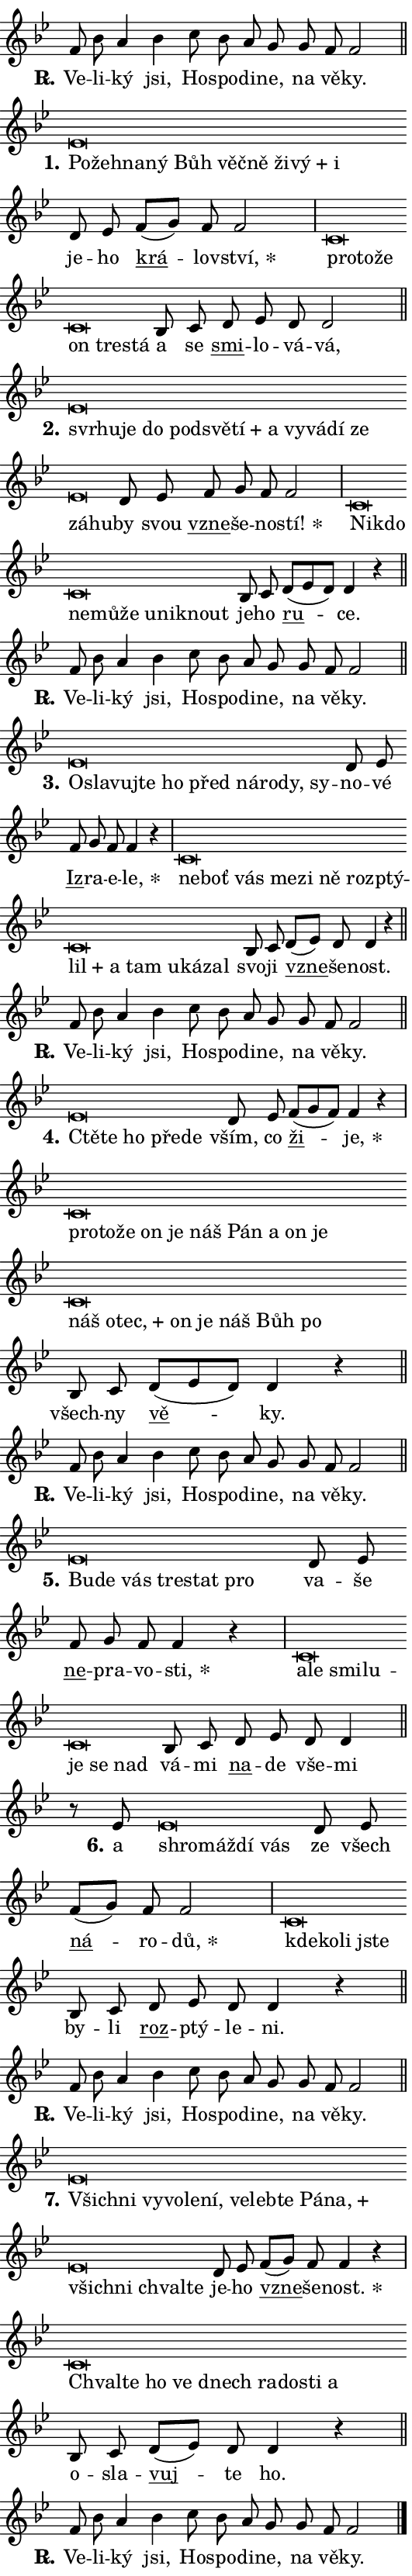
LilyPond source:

\version "2.24.0"
\header { tagline = "" }
\paper {
  indent = 0\cm
  top-margin = 0\cm
  right-margin = 0.13\cm % to fit lyric hyphens
  bottom-margin = 0\cm
  left-margin = 0\cm
  paper-width = 9\cm
  page-breaking = #ly:one-page-breaking
  system-system-spacing.basic-distance = #11
  score-system-spacing.basic-distance = #11
  ragged-last = ##f
}


%% Author: Thomas Morley
%% https://lists.gnu.org/archive/html/lilypond-user/2020-05/msg00002.html
#(define (line-position grob)
"Returns position of @var[grob} in current system:
   @code{'start}, if at first time-step
   @code{'end}, if at last time-step
   @code{'middle} otherwise
"
  (let* ((col (ly:item-get-column grob))
         (ln (ly:grob-object col 'left-neighbor))
         (rn (ly:grob-object col 'right-neighbor))
         (col-to-check-left (if (ly:grob? ln) ln col))
         (col-to-check-right (if (ly:grob? rn) rn col))
         (break-dir-left
           (and
             (ly:grob-property col-to-check-left 'non-musical #f)
             (ly:item-break-dir col-to-check-left)))
         (break-dir-right
           (and
             (ly:grob-property col-to-check-right 'non-musical #f)
             (ly:item-break-dir col-to-check-right))))
        (cond ((eqv? 1 break-dir-left) 'start)
              ((eqv? -1 break-dir-right) 'end)
              (else 'middle))))

#(define (tranparent-at-line-position vctor)
  (lambda (grob)
  "Relying on @code{line-position} select the relevant enry from @var{vctor}.
Used to determine transparency,"
    (case (line-position grob)
      ((end) (not (vector-ref vctor 0)))
      ((middle) (not (vector-ref vctor 1)))
      ((start) (not (vector-ref vctor 2))))))

noteHeadBreakVisibility =
#(define-music-function (break-visibility)(vector?)
"Makes @code{NoteHead}s transparent relying on @var{break-visibility}"
#{
  \override NoteHead.transparent =
    #(tranparent-at-line-position break-visibility)
#})

#(define delete-ledgers-for-transparent-note-heads
  (lambda (grob)
    "Reads whether a @code{NoteHead} is transparent.
If so this @code{NoteHead} is removed from @code{'note-heads} from
@var{grob}, which is supposed to be @code{LedgerLineSpanner}.
As a result ledgers are not printed for this @code{NoteHead}"
    (let* ((nhds-array (ly:grob-object grob 'note-heads))
           (nhds-list
             (if (ly:grob-array? nhds-array)
                 (ly:grob-array->list nhds-array)
                 '()))
           ;; Relies on the transparent-property being done before
           ;; Staff.LedgerLineSpanner.after-line-breaking is executed.
           ;; This is fragile ...
           (to-keep
             (remove
               (lambda (nhd)
                 (ly:grob-property nhd 'transparent #f))
               nhds-list)))
      ;; TODO find a better method to iterate over grob-arrays, similiar
      ;; to filter/remove etc for lists
      ;; For now rebuilt from scratch
      (set! (ly:grob-object grob 'note-heads)  '())
      (for-each
        (lambda (nhd)
          (ly:pointer-group-interface::add-grob grob 'note-heads nhd))
        to-keep))))

squashNotes = {
  \override NoteHead.X-extent = #'(-0.2 . 0.2)
  \override NoteHead.Y-extent = #'(-0.75 . 0)
  \override NoteHead.stencil =
    #(lambda (grob)
       (let ((pos (ly:grob-property grob 'staff-position)))
         (begin
           (if (< pos -7) (display "ERROR: Lower brevis then expected\n") (display ""))
           (if (<= pos -6) ly:text-interface::print ly:note-head::print))))
}
unSquashNotes = {
  \revert NoteHead.X-extent
  \revert NoteHead.Y-extent
  \revert NoteHead.stencil
}

hideNotes = \noteHeadBreakVisibility #begin-of-line-visible
unHideNotes = \noteHeadBreakVisibility #all-visible

% work-around for resetting accidentals
% https://lilypond.org/doc/v2.23/Documentation/notation/displaying-rhythms#unmetered-music
cadenzaMeasure = {
  \cadenzaOff
  \partial 1024 s1024
  \cadenzaOn
}

#(define-markup-command (accent layout props text) (markup?)
  "Underline accented syllable"
  (interpret-markup layout props
    #{\markup \override #'(offset . 4.3) \underline { #text }#}))

responsum = \markup \concat {
  "R" \hspace #-1.05 \path #0.1 #'((moveto 0 0.07) (lineto 0.9 0.8)) \hspace #0.05 "."
}

spaceSize = #0.6828661417322834 % exact space size for TeX Gyre Schola

\layout {
  \context {
    \Staff
    \remove "Time_signature_engraver"
    \override LedgerLineSpanner.after-line-breaking = #delete-ledgers-for-transparent-note-heads
  }
  \context {
    \Lyrics {
      \override LyricSpace.minimum-distance = \spaceSize
      \override LyricText.font-name = #"TeX Gyre Schola"
      \override LyricText.font-size = 1
      \override StanzaNumber.font-name = #"TeX Gyre Schola Bold"
      \override StanzaNumber.font-size = 1
    }
  }
  \context {
    \Score 
    \override NoteHead.text =
      #(lambda (grob) 
        (let ((pos (ly:grob-property grob 'staff-position)))
          #{\markup {
            \combine
              \halign #-0.55 \raise #(if (= pos -6) 0 0.5) \override #'(thickness . 2) \draw-line #'(3.2 . 0)
              \musicglyph "noteheads.sM1"
          }#}))
  }
}

% magnetic-lyrics.ily
%
%   written by
%     Jean Abou Samra <jean@abou-samra.fr>
%     Werner Lemberg <wl@gnu.org>
%
%   adapted by
%     Jiri Hon <jiri.hon@gmail.com>
%
% Version 2022-Apr-15

% https://www.mail-archive.com/lilypond-user@gnu.org/msg149350.html

#(define (Left_hyphen_pointer_engraver context)
   "Collect syllable-hyphen-syllable occurrences in lyrics and store
them in properties.  This engraver only looks to the left.  For
example, if the lyrics input is @code{foo -- bar}, it does the
following.

@itemize @bullet
@item
Set the @code{text} property of the @code{LyricHyphen} grob between
@q{foo} and @q{bar} to @code{foo}.

@item
Set the @code{left-hyphen} property of the @code{LyricText} grob with
text @q{foo} to the @code{LyricHyphen} grob between @q{foo} and
@q{bar}.
@end itemize

Use this auxiliary engraver in combination with the
@code{lyric-@/text::@/apply-@/magnetic-@/offset!} hook."
   (let ((hyphen #f)
         (text #f))
     (make-engraver
      (acknowledgers
       ((lyric-syllable-interface engraver grob source-engraver)
        (set! text grob)))
      (end-acknowledgers
       ((lyric-hyphen-interface engraver grob source-engraver)
        ;(when (not (grob::has-interface grob 'lyric-space-interface))
          (set! hyphen grob)));)
      ((stop-translation-timestep engraver)
       (when (and text hyphen)
         (ly:grob-set-object! text 'left-hyphen hyphen))
       (set! text #f)
       (set! hyphen #f)))))

#(define (lyric-text::apply-magnetic-offset! grob)
   "If the space between two syllables is less than the value in
property @code{LyricText@/.details@/.squash-threshold}, move the right
syllable to the left so that it gets concatenated with the left
syllable.

Use this function as a hook for
@code{LyricText@/.after-@/line-@/breaking} if the
@code{Left_@/hyphen_@/pointer_@/engraver} is active."
   (let ((hyphen (ly:grob-object grob 'left-hyphen #f)))
     (when hyphen
       (let ((left-text (ly:spanner-bound hyphen LEFT)))
         (when (grob::has-interface left-text 'lyric-syllable-interface)
           (let* ((common (ly:grob-common-refpoint grob left-text X))
                  (this-x-ext (ly:grob-extent grob common X))
                  (left-x-ext
                   (begin
                     ;; Trigger magnetism for left-text.
                     (ly:grob-property left-text 'after-line-breaking)
                     (ly:grob-extent left-text common X)))
                  ;; `delta` is the gap width between two syllables.
                  (delta (- (interval-start this-x-ext)
                            (interval-end left-x-ext)))
                  (details (ly:grob-property grob 'details))
                  (threshold (assoc-get 'squash-threshold details 0.2)))
             (when (< delta threshold)
               (let* (;; We have to manipulate the input text so that
                      ;; ligatures crossing syllable boundaries are not
                      ;; disabled.  For languages based on the Latin
                      ;; script this is essentially a beautification.
                      ;; However, for non-Western scripts it can be a
                      ;; necessity.
                      (lt (ly:grob-property left-text 'text))
                      (rt (ly:grob-property grob 'text))
                      (is-space (grob::has-interface hyphen 'lyric-space-interface))
                      (space (if is-space " " ""))
                      (extra-delta (if is-space spaceSize 0))
                      ;; Append new syllable.
                      (ltrt-space (if (and (string? lt) (string? rt))
                                (string-append lt space rt)
                                (make-concat-markup (list lt space rt))))
                      ;; Right-align `ltrt` to the right side.
                      (ltrt-space-markup (grob-interpret-markup
                               grob
                               (make-translate-markup
                                (cons (interval-length this-x-ext) 0)
                                (make-right-align-markup ltrt-space)))))
                 (begin
                   ;; Don't print `left-text`.
                   (ly:grob-set-property! left-text 'stencil #f)
                   ;; Set text and stencil (which holds all collected
                   ;; syllables so far) and shift it to the left.
                   (ly:grob-set-property! grob 'text ltrt-space)
                   (ly:grob-set-property! grob 'stencil ltrt-space-markup)
                   (ly:grob-translate-axis! grob (- (- delta extra-delta)) X))))))))))


#(define (lyric-hyphen::displace-bounds-first grob)
   ;; Make very sure this callback isn't triggered too early.
   (let ((left (ly:spanner-bound grob LEFT))
         (right (ly:spanner-bound grob RIGHT)))
     (ly:grob-property left 'after-line-breaking)
     (ly:grob-property right 'after-line-breaking)
     (ly:lyric-hyphen::print grob)))

squashThreshold = #0.4

\layout {
  \context {
    \Lyrics
    \consists #Left_hyphen_pointer_engraver
    \override LyricText.after-line-breaking =
      #lyric-text::apply-magnetic-offset!
    \override LyricHyphen.stencil = #lyric-hyphen::displace-bounds-first
    \override LyricText.details.squash-threshold = \squashThreshold
    \override LyricHyphen.minimum-distance = 0
    \override LyricHyphen.minimum-length = \squashThreshold
  }
}

squashText = \override LyricText.details.squash-threshold = 9999
unSquashText = \override LyricText.details.squash-threshold = \squashThreshold

leftText = \override LyricText.self-alignment-X = #LEFT
unLeftText = \revert LyricText.self-alignment-X

starOffset = #(lambda (grob) 
                (let ((x_offset (ly:self-alignment-interface::aligned-on-x-parent grob)))
                  (if (= x_offset 0) 0 (+ x_offset 1.2))))

star = #(define-music-function (syllable)(string?)
"Append star separator at the end of a syllable"
#{
  \once \override LyricText.X-offset = #starOffset
  \lyricmode { \markup {
    #syllable
    \override #'((font-name . "TeX Gyre Schola Bold")) \hspace #0.2 \lower #0.65 \larger "*"
  } }
#})

starAccent = #(define-music-function (syllable)(string?)
"Append star separator at the end of a syllable and make accent"
#{
  \once \override LyricText.X-offset = #starOffset
  \lyricmode { \markup {
    \accent #syllable
    \override #'((font-name . "TeX Gyre Schola Bold")) \hspace #0.2 \lower #0.65 \larger "*"
  } }
#})

breath = #(define-music-function (syllable)(string?)
"Append breathing indicator at the end of a syllable"
#{
  \lyricmode { \markup { #syllable "+" } }
#})

optionalBreath = #(define-music-function (syllable)(string?)
"Append optional breathing indicator at the end of a syllable"
#{
  \lyricmode { \markup { #syllable "(+)" } }
#})


\score {
    <<
        \new Voice = "melody" { \cadenzaOn \key bes \major \relative { f'8 bes a4 bes \bar "" c8 bes a g \bar "" g f f2 \cadenzaMeasure \bar "||" \break } }
        \new Lyrics \lyricsto "melody" { \lyricmode { \set stanza = \responsum
Ve -- li -- ký jsi, Ho -- spo -- di -- ne, na vě -- ky. } }
    >>
    \layout {}
}

\score {
    <<
        \new Voice = "melody" { \cadenzaOn \key bes \major \relative { \squashNotes es'\breve*1/16 \hideNotes \breve*1/16 \bar "" \breve*1/16 \bar "" \breve*1/16 \bar "" \breve*1/16 \bar "" \breve*1/16 \bar "" \breve*1/16 \bar "" \breve*1/16 \bar "" \breve*1/16 \breve*1/16 \bar "" \unHideNotes \unSquashNotes d8 es \bar "" f[( g)] f f2 \cadenzaMeasure \bar "|" \squashNotes c\breve*1/16 \hideNotes \breve*1/16 \bar "" \breve*1/16 \bar "" \breve*1/16 \bar "" \breve*1/16 \breve*1/16 \bar "" \unHideNotes \unSquashNotes bes8 c \bar "" d es d d2 \cadenzaMeasure \bar "||" \break } }
        \new Lyrics \lyricsto "melody" { \lyricmode { \set stanza = "1."
\leftText Po -- \squashText žeh -- na -- ný Bůh věč -- ně ži -- \breath "vý" i \unLeftText \unSquashText je -- ho \markup \accent krá -- lov -- \star ství, \leftText pro -- \squashText to -- že on tre -- stá \unLeftText \unSquashText a se \markup \accent smi -- lo -- vá -- vá, } }
    >>
    \layout {}
}

\score {
    <<
        \new Voice = "melody" { \cadenzaOn \key bes \major \relative { \squashNotes es'\breve*1/16 \hideNotes \breve*1/16 \bar "" \breve*1/16 \bar "" \breve*1/16 \bar "" \breve*1/16 \bar "" \breve*1/16 \bar "" \breve*1/16 \bar "" \breve*1/16 \bar "" \breve*1/16 \bar "" \breve*1/16 \bar "" \breve*1/16 \bar "" \breve*1/16 \bar "" \breve*1/16 \breve*1/16 \bar "" \unHideNotes \unSquashNotes d8 es \bar "" f g f f2 \cadenzaMeasure \bar "|" \squashNotes c\breve*1/16 \hideNotes \breve*1/16 \bar "" \breve*1/16 \bar "" \breve*1/16 \bar "" \breve*1/16 \bar "" \breve*1/16 \bar "" \breve*1/16 \breve*1/16 \bar "" \unHideNotes \unSquashNotes bes8 c \bar "" d[( es d)] d4 r \cadenzaMeasure \bar "||" \break } }
        \new Lyrics \lyricsto "melody" { \lyricmode { \set stanza = "2."
\leftText svr -- \squashText hu -- je do pod -- svě -- \breath "tí" a vy -- vá -- dí ze zá -- hu -- \unLeftText \unSquashText by svou \markup \accent vzne -- še -- no -- \star stí! \leftText Ni -- \squashText kdo ne -- mů -- že u -- nik -- nout \unLeftText \unSquashText je -- ho \markup \accent ru -- ce. } }
    >>
    \layout {}
}

\score {
    <<
        \new Voice = "melody" { \cadenzaOn \key bes \major \relative { f'8 bes a4 bes \bar "" c8 bes a g \bar "" g f f2 \cadenzaMeasure \bar "||" \break } }
        \new Lyrics \lyricsto "melody" { \lyricmode { \set stanza = \responsum
Ve -- li -- ký jsi, Ho -- spo -- di -- ne, na vě -- ky. } }
    >>
    \layout {}
}

\score {
    <<
        \new Voice = "melody" { \cadenzaOn \key bes \major \relative { \squashNotes es'\breve*1/16 \hideNotes \breve*1/16 \bar "" \breve*1/16 \bar "" \breve*1/16 \bar "" \breve*1/16 \bar "" \breve*1/16 \bar "" \breve*1/16 \bar "" \breve*1/16 \bar "" \breve*1/16 \breve*1/16 \bar "" \unHideNotes \unSquashNotes d8 es \bar "" f g f f4 r \cadenzaMeasure \bar "|" \squashNotes c\breve*1/16 \hideNotes \breve*1/16 \bar "" \breve*1/16 \bar "" \breve*1/16 \bar "" \breve*1/16 \bar "" \breve*1/16 \bar "" \breve*1/16 \bar "" \breve*1/16 \bar "" \breve*1/16 \bar "" \breve*1/16 \bar "" \breve*1/16 \bar "" \breve*1/16 \bar "" \breve*1/16 \breve*1/16 \bar "" \unHideNotes \unSquashNotes bes8 c \bar "" d[( es)] d d4 r \cadenzaMeasure \bar "||" \break } }
        \new Lyrics \lyricsto "melody" { \lyricmode { \set stanza = "3."
\leftText O -- \squashText sla -- vuj -- te ho před ná -- ro -- dy, sy -- \unLeftText \unSquashText no -- vé \markup \accent Iz -- ra -- e -- \star le, \leftText ne -- \squashText boť vás me -- zi ně roz -- ptý -- \breath "lil" a tam u -- ká -- zal \unLeftText \unSquashText svo -- ji \markup \accent vzne -- še -- nost. } }
    >>
    \layout {}
}

\score {
    <<
        \new Voice = "melody" { \cadenzaOn \key bes \major \relative { f'8 bes a4 bes \bar "" c8 bes a g \bar "" g f f2 \cadenzaMeasure \bar "||" \break } }
        \new Lyrics \lyricsto "melody" { \lyricmode { \set stanza = \responsum
Ve -- li -- ký jsi, Ho -- spo -- di -- ne, na vě -- ky. } }
    >>
    \layout {}
}

\score {
    <<
        \new Voice = "melody" { \cadenzaOn \key bes \major \relative { \squashNotes es'\breve*1/16 \hideNotes \breve*1/16 \bar "" \breve*1/16 \bar "" \breve*1/16 \breve*1/16 \bar "" \unHideNotes \unSquashNotes d8 es \bar "" f[( g f)] f4 r \cadenzaMeasure \bar "|" \squashNotes c\breve*1/16 \hideNotes \breve*1/16 \bar "" \breve*1/16 \bar "" \breve*1/16 \bar "" \breve*1/16 \bar "" \breve*1/16 \bar "" \breve*1/16 \bar "" \breve*1/16 \bar "" \breve*1/16 \bar "" \breve*1/16 \bar "" \breve*1/16 \bar "" \breve*1/16 \bar "" \breve*1/16 \bar "" \breve*1/16 \bar "" \breve*1/16 \bar "" \breve*1/16 \bar "" \breve*1/16 \breve*1/16 \bar "" \unHideNotes \unSquashNotes bes8 c \bar "" d[( es d)] d4 r \cadenzaMeasure \bar "||" \break } }
        \new Lyrics \lyricsto "melody" { \lyricmode { \set stanza = "4."
\leftText Ctě -- \squashText te ho pře -- de \unLeftText \unSquashText vším, co \markup \accent ži -- \star je, \leftText pro -- \squashText to -- že on je náš Pán a on je náš o -- \breath "tec," on je náš Bůh po \unLeftText \unSquashText všech -- ny \markup \accent vě -- ky. } }
    >>
    \layout {}
}

\score {
    <<
        \new Voice = "melody" { \cadenzaOn \key bes \major \relative { f'8 bes a4 bes \bar "" c8 bes a g \bar "" g f f2 \cadenzaMeasure \bar "||" \break } }
        \new Lyrics \lyricsto "melody" { \lyricmode { \set stanza = \responsum
Ve -- li -- ký jsi, Ho -- spo -- di -- ne, na vě -- ky. } }
    >>
    \layout {}
}

\score {
    <<
        \new Voice = "melody" { \cadenzaOn \key bes \major \relative { \squashNotes es'\breve*1/16 \hideNotes \breve*1/16 \bar "" \breve*1/16 \bar "" \breve*1/16 \bar "" \breve*1/16 \breve*1/16 \bar "" \unHideNotes \unSquashNotes d8 es \bar "" f g f f4 r \cadenzaMeasure \bar "|" \squashNotes c\breve*1/16 \hideNotes \breve*1/16 \bar "" \breve*1/16 \bar "" \breve*1/16 \bar "" \breve*1/16 \bar "" \breve*1/16 \breve*1/16 \bar "" \unHideNotes \unSquashNotes bes8 c \bar "" d es d d4 \cadenzaMeasure \bar "||" \break } }
        \new Lyrics \lyricsto "melody" { \lyricmode { \set stanza = "5."
\leftText Bu -- \squashText de vás tre -- stat pro \unLeftText \unSquashText va -- še \markup \accent ne -- pra -- vo -- \star sti, \leftText a -- \squashText le smi -- lu -- je se nad \unLeftText \unSquashText vá -- mi \markup \accent na -- de vše -- mi } }
    >>
    \layout {}
}

\score {
    <<
        \new Voice = "melody" { \cadenzaOn \key bes \major \relative { r8 es'8 \squashNotes es\breve*1/16 \hideNotes \breve*1/16 \bar "" \breve*1/16 \breve*1/16 \bar "" \unHideNotes \unSquashNotes d8 es \bar "" f[( g)] f f2 \cadenzaMeasure \bar "|" \squashNotes c\breve*1/16 \hideNotes \breve*1/16 \bar "" \breve*1/16 \breve*1/16 \bar "" \unHideNotes \unSquashNotes bes8 c \bar "" d es d d4 r \cadenzaMeasure \bar "||" \break } }
        \new Lyrics \lyricsto "melody" { \lyricmode { \set stanza = "6."
a \leftText shro -- \squashText máž -- dí vás \unLeftText \unSquashText ze všech \markup \accent ná -- ro -- \star dů, \leftText kde -- \squashText ko -- li jste \unLeftText \unSquashText by -- li \markup \accent roz -- ptý -- le -- ni. } }
    >>
    \layout {}
}

\score {
    <<
        \new Voice = "melody" { \cadenzaOn \key bes \major \relative { f'8 bes a4 bes \bar "" c8 bes a g \bar "" g f f2 \cadenzaMeasure \bar "||" \break } }
        \new Lyrics \lyricsto "melody" { \lyricmode { \set stanza = \responsum
Ve -- li -- ký jsi, Ho -- spo -- di -- ne, na vě -- ky. } }
    >>
    \layout {}
}

\score {
    <<
        \new Voice = "melody" { \cadenzaOn \key bes \major \relative { \squashNotes es'\breve*1/16 \hideNotes \breve*1/16 \bar "" \breve*1/16 \bar "" \breve*1/16 \bar "" \breve*1/16 \bar "" \breve*1/16 \bar "" \breve*1/16 \bar "" \breve*1/16 \bar "" \breve*1/16 \bar "" \breve*1/16 \bar "" \breve*1/16 \bar "" \breve*1/16 \bar "" \breve*1/16 \bar "" \breve*1/16 \breve*1/16 \bar "" \unHideNotes \unSquashNotes d8 es \bar "" f[( g)] f f4 r \cadenzaMeasure \bar "|" \squashNotes c\breve*1/16 \hideNotes \breve*1/16 \bar "" \breve*1/16 \bar "" \breve*1/16 \bar "" \breve*1/16 \bar "" \breve*1/16 \bar "" \breve*1/16 \bar "" \breve*1/16 \breve*1/16 \bar "" \unHideNotes \unSquashNotes bes8 c \bar "" d[( es)] d d4 r \cadenzaMeasure \bar "||" \break } }
        \new Lyrics \lyricsto "melody" { \lyricmode { \set stanza = "7."
\leftText Všich -- \squashText ni vy -- vo -- le -- ní, ve -- leb -- te Pá -- \breath "na," všich -- ni chval -- te \unLeftText \unSquashText je -- ho \markup \accent vzne -- še -- \star nost. \leftText Chval -- \squashText te ho ve dnech ra -- do -- sti a \unLeftText \unSquashText o -- sla -- \markup \accent vuj -- te ho. } }
    >>
    \layout {}
}

\score {
    <<
        \new Voice = "melody" { \cadenzaOn \key bes \major \relative { f'8 bes a4 bes \bar "" c8 bes a g \bar "" g f f2 \cadenzaMeasure \bar "||" \break } \bar "|." }
        \new Lyrics \lyricsto "melody" { \lyricmode { \set stanza = \responsum
Ve -- li -- ký jsi, Ho -- spo -- di -- ne, na vě -- ky. } }
    >>
    \layout {}
}
